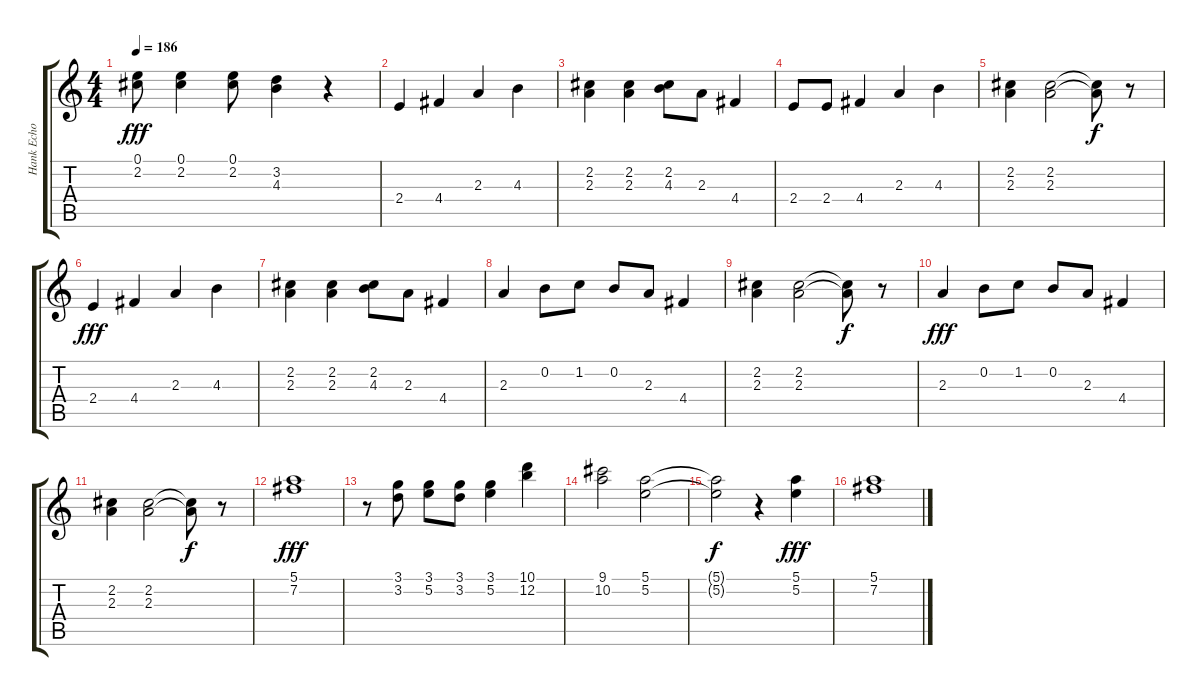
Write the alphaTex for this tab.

\track ("Hank Echo" "Hank Echo") {instrument overdrivenguitar}
\staff {score tabs}
\tuning (E4 B3 G3 D3 A2 E2) {hide}
\ts (4 4)
\tempo 186
\clef g2
\ks c
(0.1 2.2).8{dy fff} (0.1 2.2).4 (0.1 2.2).8 (3.2 4.3).4 r.4 |
2.4.4{volume 16 instrument electricguitarjazz} 4.4.4 2.3.4 4.3.4 |
(2.2 2.3).4 (2.2 2.3).4 (2.2 4.3).8 2.3.8 4.4.4 |
2.4.8 2.4.8 4.4.4 2.3.4 4.3.4 |
(2.2 2.3).4 (2.2 2.3).2 (2.2{t} 2.3{t}).8{dy f} r.8 |
2.4.4{dy fff} 4.4.4 2.3.4 4.3.4 |
(2.2 2.3).4 (2.2 2.3).4 (2.2 4.3).8 2.3.8 4.4.4 |
2.3.4 0.2.8 1.2.8 0.2.8 2.3.8 4.4.4 |
(2.2 2.3).4 (2.2 2.3).2 (2.2{t} 2.3{t}).8{dy f} r.8 |
2.3.4{dy fff} 0.2.8 1.2.8 0.2.8 2.3.8 4.4.4 |
(2.2 2.3).4 (2.2 2.3).2 (2.2{t} 2.3{t}).8{dy f} r.8 |
(5.1 7.2).1{dy fff} |
r.8 (3.1 3.2).8 (3.1 5.2).8 (3.1 3.2).8 (3.1 5.2).4 (10.1 12.2).4 |
(9.1 10.2).2 (5.1 5.2).2 |
(5.1{t} 5.2{t}).2{dy f} r.4 (5.1 5.2).4{dy fff} |
(5.1 7.2).1
